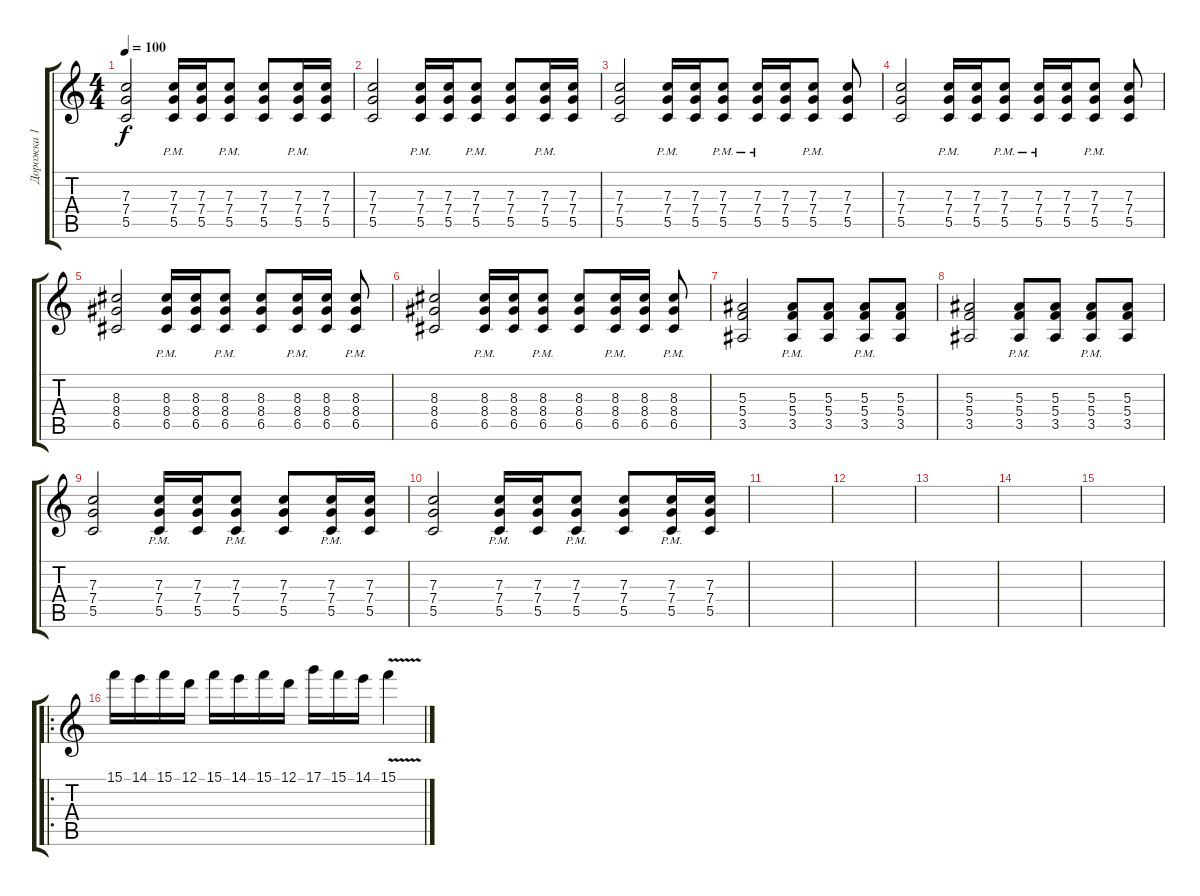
\track ("Дорожка 1" "Дорожка 1") {instrument distortionguitar}
\staff {score tabs}
\tuning (D4 A3 F3 C3 G2 C2) {hide}
\ts (4 4)
\tempo 100
\clef g2
\ks c
(7.3 7.4 5.5).2{dy f} (7.3{pm} 7.4{pm} 5.5{pm}).16 (7.3 7.4 5.5).16 (7.3{pm} 7.4{pm} 5.5{pm}).8 (7.3 7.4 5.5).8 (7.3{pm} 7.4{pm} 5.5{pm}).16 (7.3 7.4 5.5).16 |
(7.3 7.4 5.5).2 (7.3{pm} 7.4{pm} 5.5{pm}).16 (7.3 7.4 5.5).16 (7.3{pm} 7.4{pm} 5.5{pm}).8 (7.3 7.4 5.5).8 (7.3{pm} 7.4{pm} 5.5{pm}).16 (7.3 7.4 5.5).16 |
(7.3 7.4 5.5).2 (7.3{pm} 7.4{pm} 5.5{pm}).16 (7.3 7.4 5.5).16 (7.3{pm} 7.4{pm} 5.5{pm}).8 (7.3{pm} 7.4{pm} 5.5{pm}).16 (7.3 7.4 5.5).16 (7.3{pm} 7.4{pm} 5.5{pm}).8 (7.3 7.4 5.5).8 |
(7.3 7.4 5.5).2 (7.3{pm} 7.4{pm} 5.5{pm}).16 (7.3 7.4 5.5).16 (7.3{pm} 7.4{pm} 5.5{pm}).8 (7.3{pm} 7.4{pm} 5.5{pm}).16 (7.3 7.4 5.5).16 (7.3{pm} 7.4{pm} 5.5{pm}).8 (7.3 7.4 5.5).8 |
(8.3 8.4 6.5).2 (8.3{pm} 8.4{pm} 6.5{pm}).16 (8.3 8.4 6.5).16 (8.3{pm} 8.4{pm} 6.5{pm}).8 (8.3 8.4 6.5).8 (8.3{pm} 8.4{pm} 6.5{pm}).16 (8.3 8.4 6.5).16 (8.3{pm} 8.4{pm} 6.5{pm}).8 |
(8.3 8.4 6.5).2 (8.3{pm} 8.4{pm} 6.5{pm}).16 (8.3 8.4 6.5).16 (8.3{pm} 8.4{pm} 6.5{pm}).8 (8.3 8.4 6.5).8 (8.3{pm} 8.4{pm} 6.5{pm}).16 (8.3 8.4 6.5).16 (8.3{pm} 8.4{pm} 6.5{pm}).8 |
(5.3 5.4 3.5).2 (5.3{pm} 5.4{pm} 3.5{pm}).8 (5.3 5.4 3.5).8 (5.3{pm} 5.4{pm} 3.5{pm}).8 (5.3 5.4 3.5).8 |
(5.3 5.4 3.5).2 (5.3{pm} 5.4{pm} 3.5{pm}).8 (5.3 5.4 3.5).8 (5.3{pm} 5.4{pm} 3.5{pm}).8 (5.3 5.4 3.5).8 |
(7.3 7.4 5.5).2 (7.3{pm} 7.4{pm} 5.5{pm}).16 (7.3 7.4 5.5).16 (7.3{pm} 7.4{pm} 5.5{pm}).8 (7.3 7.4 5.5).8 (7.3{pm} 7.4{pm} 5.5{pm}).16 (7.3 7.4 5.5).16 |
(7.3 7.4 5.5).2 (7.3{pm} 7.4{pm} 5.5{pm}).16 (7.3 7.4 5.5).16 (7.3{pm} 7.4{pm} 5.5{pm}).8 (7.3 7.4 5.5).8 (7.3{pm} 7.4{pm} 5.5{pm}).16 (7.3 7.4 5.5).16 |
|
|
|
|
|
\ro
15.1.16 14.1.16 15.1.16 12.1.16 15.1.16 14.1.16 15.1.16 12.1.16 17.1.16 15.1.16 14.1.16 15.1{v}.4
